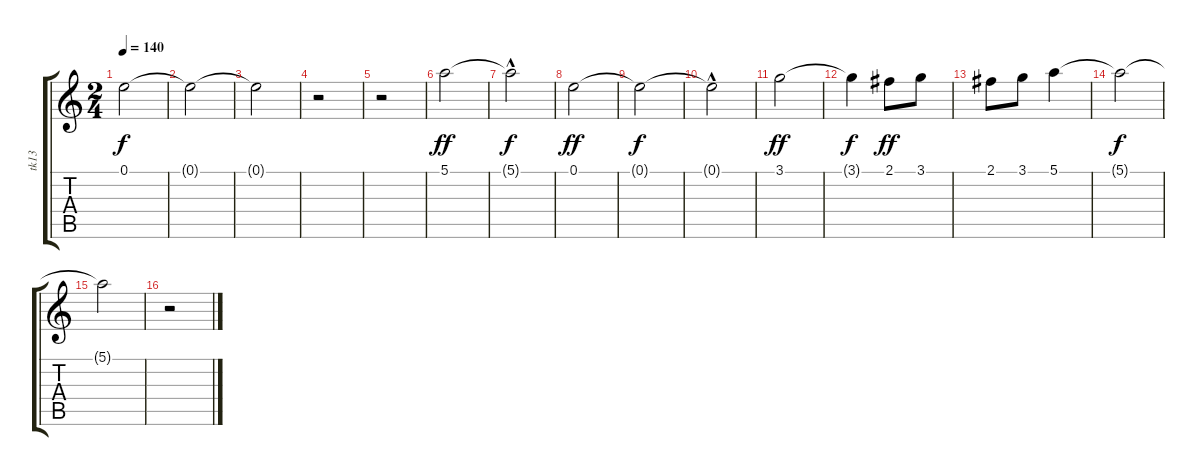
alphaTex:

\track ("tk13" "tk13") {instrument electricguitarjazz}
\staff {score tabs}
\tuning (E4 B3 G3 D3 A2 E2) {hide}
\ts (2 4)
\tempo 140
\clef g2
\ks c
0.1{t}.2{dy f} |
0.1{t}.2 |
0.1{t}.2 |
r.2 |
r.2 |
5.1.2{dy ff} |
5.1{hac t}.2{dy f} |
0.1.2{dy ff} |
0.1{t}.2{dy f} |
0.1{hac t}.2 |
3.1.2{dy ff} |
3.1{t}.4{dy f} 2.1.8{dy ff} 3.1.8 |
2.1.8 3.1.8 5.1.4 |
5.1{t}.2{dy f} |
5.1{t}.2 |
r.2
